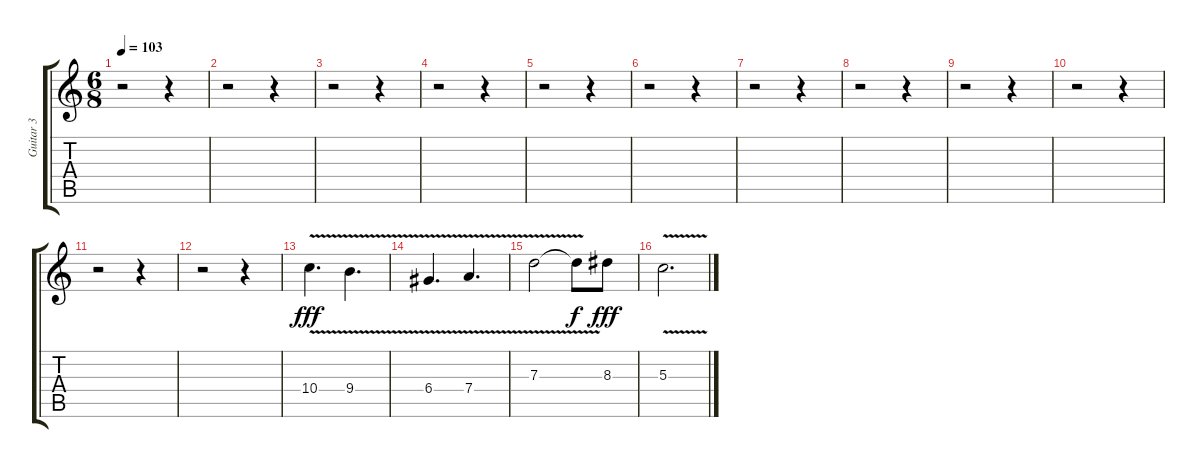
\track ("Guitar 3" "Guitar 3") {instrument overdrivenguitar}
\staff {score tabs}
\tuning (E4 B3 G3 D3 A2 E2) {hide}
\ts (6 8)
\tempo 103
\clef g2
\ks c
r.2{dy fff} r.4 |
r.2 r.4 |
r.2 r.4 |
r.2 r.4 |
r.2 r.4 |
r.2 r.4 |
r.2 r.4 |
r.2 r.4 |
r.2 r.4 |
r.2 r.4 |
r.2 r.4 |
r.2 r.4 |
10.4{v}.4{d volume 16 balance 8} 9.4{v}.4{d} |
6.4{v}.4{d} 7.4{v}.4{d} |
7.3{v}.2 7.3{t}.8{dy f} 8.3.8{dy fff} |
5.3{v}.2{d}
